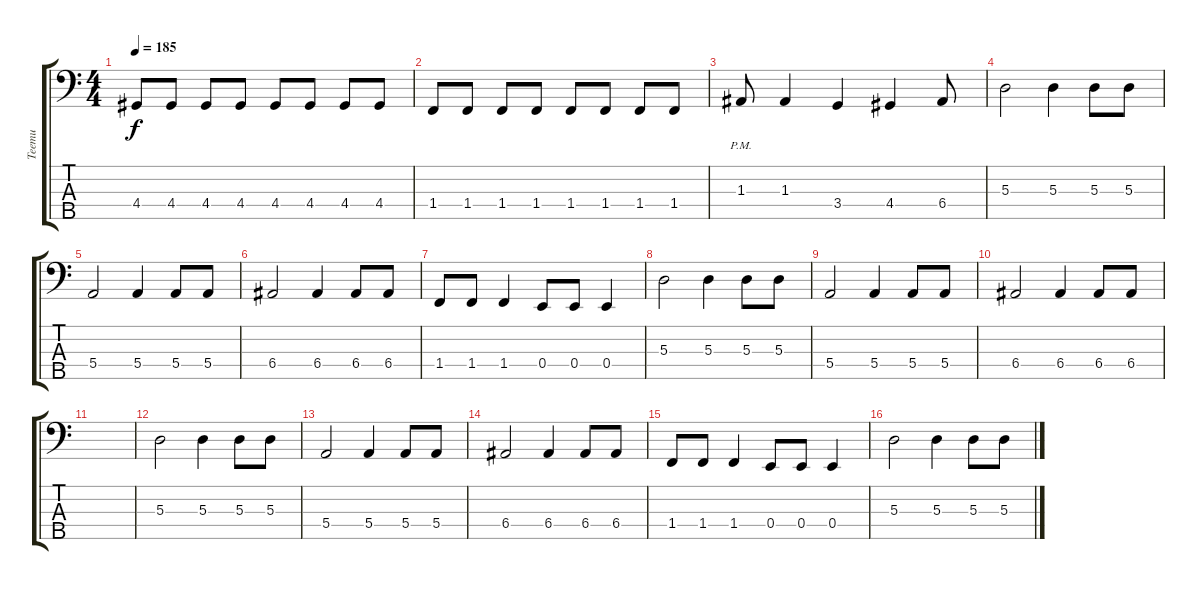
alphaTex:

\track ("Teemu" "Teemu") {instrument electricbasspick}
\staff {score tabs}
\tuning (G2 D2 A1 E1 B0) {hide}
\ts (4 4)
\tempo 185
\clef f4
\ks c
4.4.8{dy f} 4.4.8 4.4.8 4.4.8 4.4.8 4.4.8 4.4.8 4.4.8 |
1.4.8 1.4.8 1.4.8 1.4.8 1.4.8 1.4.8 1.4.8 1.4.8 |
1.3{pm}.8 1.3.4 3.4.4 4.4.4 6.4.8 |
5.3.2 5.3.4 5.3.8 5.3.8 |
5.4.2 5.4.4 5.4.8 5.4.8 |
6.4.2 6.4.4 6.4.8 6.4.8 |
1.4.8 1.4.8 1.4.4 0.4.8 0.4.8 0.4.4 |
5.3.2 5.3.4 5.3.8 5.3.8 |
5.4.2 5.4.4 5.4.8 5.4.8 |
6.4.2 6.4.4 6.4.8 6.4.8 |
|
5.3.2 5.3.4 5.3.8 5.3.8 |
5.4.2 5.4.4 5.4.8 5.4.8 |
6.4.2 6.4.4 6.4.8 6.4.8 |
1.4.8 1.4.8 1.4.4 0.4.8 0.4.8 0.4.4 |
5.3.2 5.3.4 5.3.8 5.3.8
